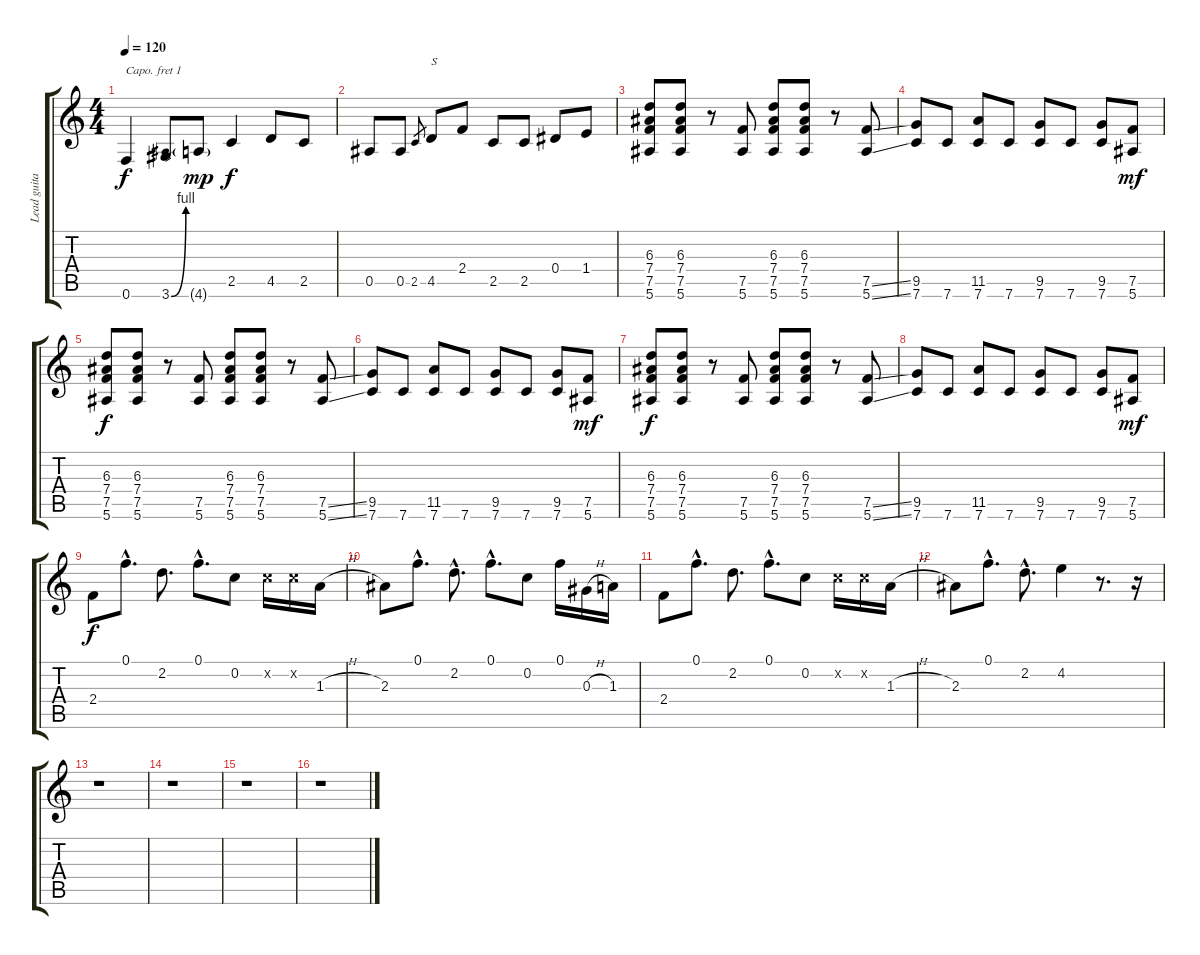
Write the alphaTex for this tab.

\track ("Lead guitar" "Lead guita") {instrument distortionguitar}
\staff {score tabs}
\capo 1
\tuning (E4 B3 G3 D3 A2 E2) {hide}
\ts (4 4)
\tempo 120
\clef g2
\ks c
0.6.4{dy f} 3.6{be (bend 0 0 60 4)}.8 4.6{g}.8{dy mp} 2.5.4{dy f} 4.5.8 2.5.8 |
0.5.8 0.5.8 2.5.8{gr} 4.5.8{txt "S"} 2.4.8 2.5.8 2.5.8 0.4.8 1.4.8 |
(6.3 7.4 7.5 5.6).8 (6.3 7.4 7.5 5.6).8 r.8 (7.5 5.6).8 (6.3 7.4 7.5 5.6).8 (6.3 7.4 7.5 5.6).8 r.8 (7.5{ss} 5.6{ss}).8 |
(9.5 7.6).8 7.6.8 (11.5 7.6).8 7.6.8 (9.5 7.6).8 7.6.8 (9.5 7.6).8 (7.5 5.6).8{dy mf} |
(6.3 7.4 7.5 5.6).8{dy f} (6.3 7.4 7.5 5.6).8 r.8 (7.5 5.6).8 (6.3 7.4 7.5 5.6).8 (6.3 7.4 7.5 5.6).8 r.8 (7.5{ss} 5.6{ss}).8 |
(9.5 7.6).8 7.6.8 (11.5 7.6).8 7.6.8 (9.5 7.6).8 7.6.8 (9.5 7.6).8 (7.5 5.6).8{dy mf} |
(6.3 7.4 7.5 5.6).8{dy f} (6.3 7.4 7.5 5.6).8 r.8 (7.5 5.6).8 (6.3 7.4 7.5 5.6).8 (6.3 7.4 7.5 5.6).8 r.8 (7.5{ss} 5.6{ss}).8 |
(9.5 7.6).8 7.6.8 (11.5 7.6).8 7.6.8 (9.5 7.6).8 7.6.8 (9.5 7.6).8 (7.5 5.6).8{dy mf} |
2.4.8{dy f} 0.1{hac}.8{d} 2.2.8{d} 0.1{hac}.8{d} 0.2.8 0.2{x}.16 0.2{x}.16 1.3{h}.16 |
2.3.8 0.1{hac}.8{d} 2.2{hac}.8{d} 0.1{hac}.8{d} 0.2.8 0.1.16 0.3{h}.16 1.3.16 |
2.4.8 0.1{hac}.8{d} 2.2.8{d} 0.1{hac}.8{d} 0.2.8 0.2{x}.16 0.2{x}.16 1.3{h}.16 |
2.3.8 0.1{hac}.8{d} 2.2{hac}.8{d} 4.2.4 r.8{d} r.16 |
r.1 |
r.1 |
r.1 |
r.1
